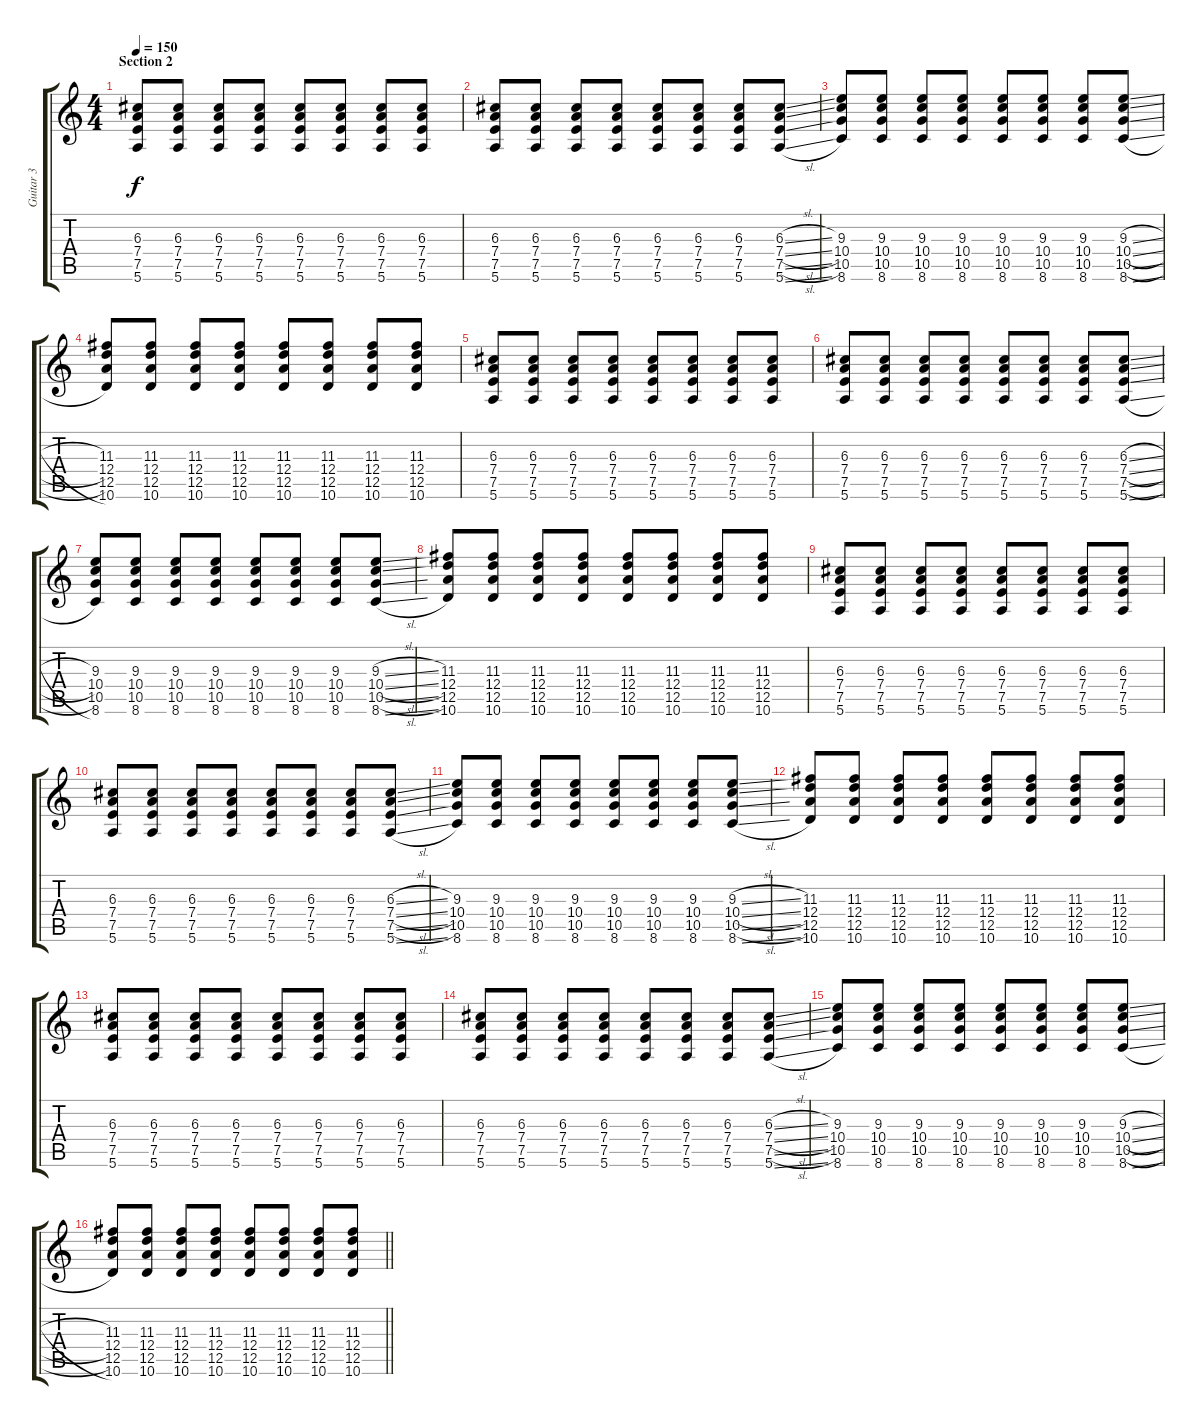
\track ("Guitar 3" "Guitar 3") {instrument electricguitarjazz}
\staff {score tabs}
\tuning (E4 B3 G3 D3 A2 E2) {hide}
\ts (4 4)
\section ("" "Section 2")
\tempo 150
\clef g2
\ks c
(6.3 7.4 7.5 5.6).8{dy f instrument overdrivenguitar} (6.3 7.4 7.5 5.6).8 (6.3 7.4 7.5 5.6).8 (6.3 7.4 7.5 5.6).8 (6.3 7.4 7.5 5.6).8 (6.3 7.4 7.5 5.6).8 (6.3 7.4 7.5 5.6).8 (6.3 7.4 7.5 5.6).8 |
(6.3 7.4 7.5 5.6).8 (6.3 7.4 7.5 5.6).8 (6.3 7.4 7.5 5.6).8 (6.3 7.4 7.5 5.6).8 (6.3 7.4 7.5 5.6).8 (6.3 7.4 7.5 5.6).8 (6.3 7.4 7.5 5.6).8 (6.3{sl} 7.4{sl} 7.5{sl} 5.6{sl}).8 |
(9.3 10.4 10.5 8.6).8 (9.3 10.4 10.5 8.6).8 (9.3 10.4 10.5 8.6).8 (9.3 10.4 10.5 8.6).8 (9.3 10.4 10.5 8.6).8 (9.3 10.4 10.5 8.6).8 (9.3 10.4 10.5 8.6).8 (9.3{sl} 10.4{sl} 10.5{sl} 8.6{sl}).8 |
(11.3 12.4 12.5 10.6).8 (11.3 12.4 12.5 10.6).8 (11.3 12.4 12.5 10.6).8 (11.3 12.4 12.5 10.6).8 (11.3 12.4 12.5 10.6).8 (11.3 12.4 12.5 10.6).8 (11.3 12.4 12.5 10.6).8 (11.3 12.4 12.5 10.6).8 |
(6.3 7.4 7.5 5.6).8 (6.3 7.4 7.5 5.6).8 (6.3 7.4 7.5 5.6).8 (6.3 7.4 7.5 5.6).8 (6.3 7.4 7.5 5.6).8 (6.3 7.4 7.5 5.6).8 (6.3 7.4 7.5 5.6).8 (6.3 7.4 7.5 5.6).8 |
(6.3 7.4 7.5 5.6).8 (6.3 7.4 7.5 5.6).8 (6.3 7.4 7.5 5.6).8 (6.3 7.4 7.5 5.6).8 (6.3 7.4 7.5 5.6).8 (6.3 7.4 7.5 5.6).8 (6.3 7.4 7.5 5.6).8 (6.3{sl} 7.4{sl} 7.5{sl} 5.6{sl}).8 |
(9.3 10.4 10.5 8.6).8 (9.3 10.4 10.5 8.6).8 (9.3 10.4 10.5 8.6).8 (9.3 10.4 10.5 8.6).8 (9.3 10.4 10.5 8.6).8 (9.3 10.4 10.5 8.6).8 (9.3 10.4 10.5 8.6).8 (9.3{sl} 10.4{sl} 10.5{sl} 8.6{sl}).8 |
(11.3 12.4 12.5 10.6).8 (11.3 12.4 12.5 10.6).8 (11.3 12.4 12.5 10.6).8 (11.3 12.4 12.5 10.6).8 (11.3 12.4 12.5 10.6).8 (11.3 12.4 12.5 10.6).8 (11.3 12.4 12.5 10.6).8 (11.3 12.4 12.5 10.6).8 |
(6.3 7.4 7.5 5.6).8 (6.3 7.4 7.5 5.6).8 (6.3 7.4 7.5 5.6).8 (6.3 7.4 7.5 5.6).8 (6.3 7.4 7.5 5.6).8 (6.3 7.4 7.5 5.6).8 (6.3 7.4 7.5 5.6).8 (6.3 7.4 7.5 5.6).8 |
(6.3 7.4 7.5 5.6).8 (6.3 7.4 7.5 5.6).8 (6.3 7.4 7.5 5.6).8 (6.3 7.4 7.5 5.6).8 (6.3 7.4 7.5 5.6).8 (6.3 7.4 7.5 5.6).8 (6.3 7.4 7.5 5.6).8 (6.3{sl} 7.4{sl} 7.5{sl} 5.6{sl}).8 |
(9.3 10.4 10.5 8.6).8 (9.3 10.4 10.5 8.6).8 (9.3 10.4 10.5 8.6).8 (9.3 10.4 10.5 8.6).8 (9.3 10.4 10.5 8.6).8 (9.3 10.4 10.5 8.6).8 (9.3 10.4 10.5 8.6).8 (9.3{sl} 10.4{sl} 10.5{sl} 8.6{sl}).8 |
(11.3 12.4 12.5 10.6).8 (11.3 12.4 12.5 10.6).8 (11.3 12.4 12.5 10.6).8 (11.3 12.4 12.5 10.6).8 (11.3 12.4 12.5 10.6).8 (11.3 12.4 12.5 10.6).8 (11.3 12.4 12.5 10.6).8 (11.3 12.4 12.5 10.6).8 |
(6.3 7.4 7.5 5.6).8 (6.3 7.4 7.5 5.6).8 (6.3 7.4 7.5 5.6).8 (6.3 7.4 7.5 5.6).8 (6.3 7.4 7.5 5.6).8 (6.3 7.4 7.5 5.6).8 (6.3 7.4 7.5 5.6).8 (6.3 7.4 7.5 5.6).8 |
(6.3 7.4 7.5 5.6).8 (6.3 7.4 7.5 5.6).8 (6.3 7.4 7.5 5.6).8 (6.3 7.4 7.5 5.6).8 (6.3 7.4 7.5 5.6).8 (6.3 7.4 7.5 5.6).8 (6.3 7.4 7.5 5.6).8 (6.3{sl} 7.4{sl} 7.5{sl} 5.6{sl}).8 |
(9.3 10.4 10.5 8.6).8 (9.3 10.4 10.5 8.6).8 (9.3 10.4 10.5 8.6).8 (9.3 10.4 10.5 8.6).8 (9.3 10.4 10.5 8.6).8 (9.3 10.4 10.5 8.6).8 (9.3 10.4 10.5 8.6).8 (9.3{sl} 10.4{sl} 10.5{sl} 8.6{sl}).8 |
\barLineRight lightlight
(11.3 12.4 12.5 10.6).8 (11.3 12.4 12.5 10.6).8 (11.3 12.4 12.5 10.6).8 (11.3 12.4 12.5 10.6).8 (11.3 12.4 12.5 10.6).8 (11.3 12.4 12.5 10.6).8 (11.3 12.4 12.5 10.6).8 (11.3 12.4 12.5 10.6).8
